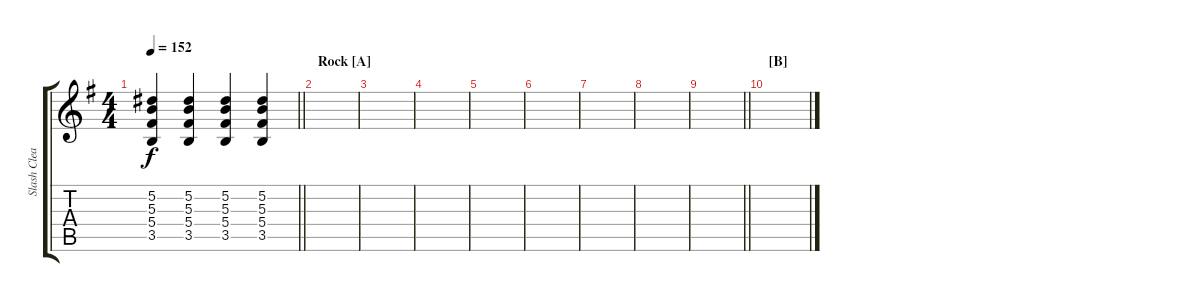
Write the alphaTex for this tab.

\track ("Slash Clean" "Slash Clea") {instrument electricguitarjazz}
\staff {score tabs}
\tuning (Eb4 Bb3 Gb3 Db3 Ab2 Eb2) {hide}
\ts (4 4)
\tempo 152
\clef g2
\barLineRight lightlight
\ks eminor
(5.2 5.3 5.4 3.5).4{dy f} (5.2 5.3 5.4 3.5).4 (5.2 5.3 5.4 3.5).4 (5.2 5.3 5.4 3.5).4 |
\section ("" "Rock [A]")
|
|
|
|
|
|
|
\barLineRight lightlight
|
\section ("" "[B]")
